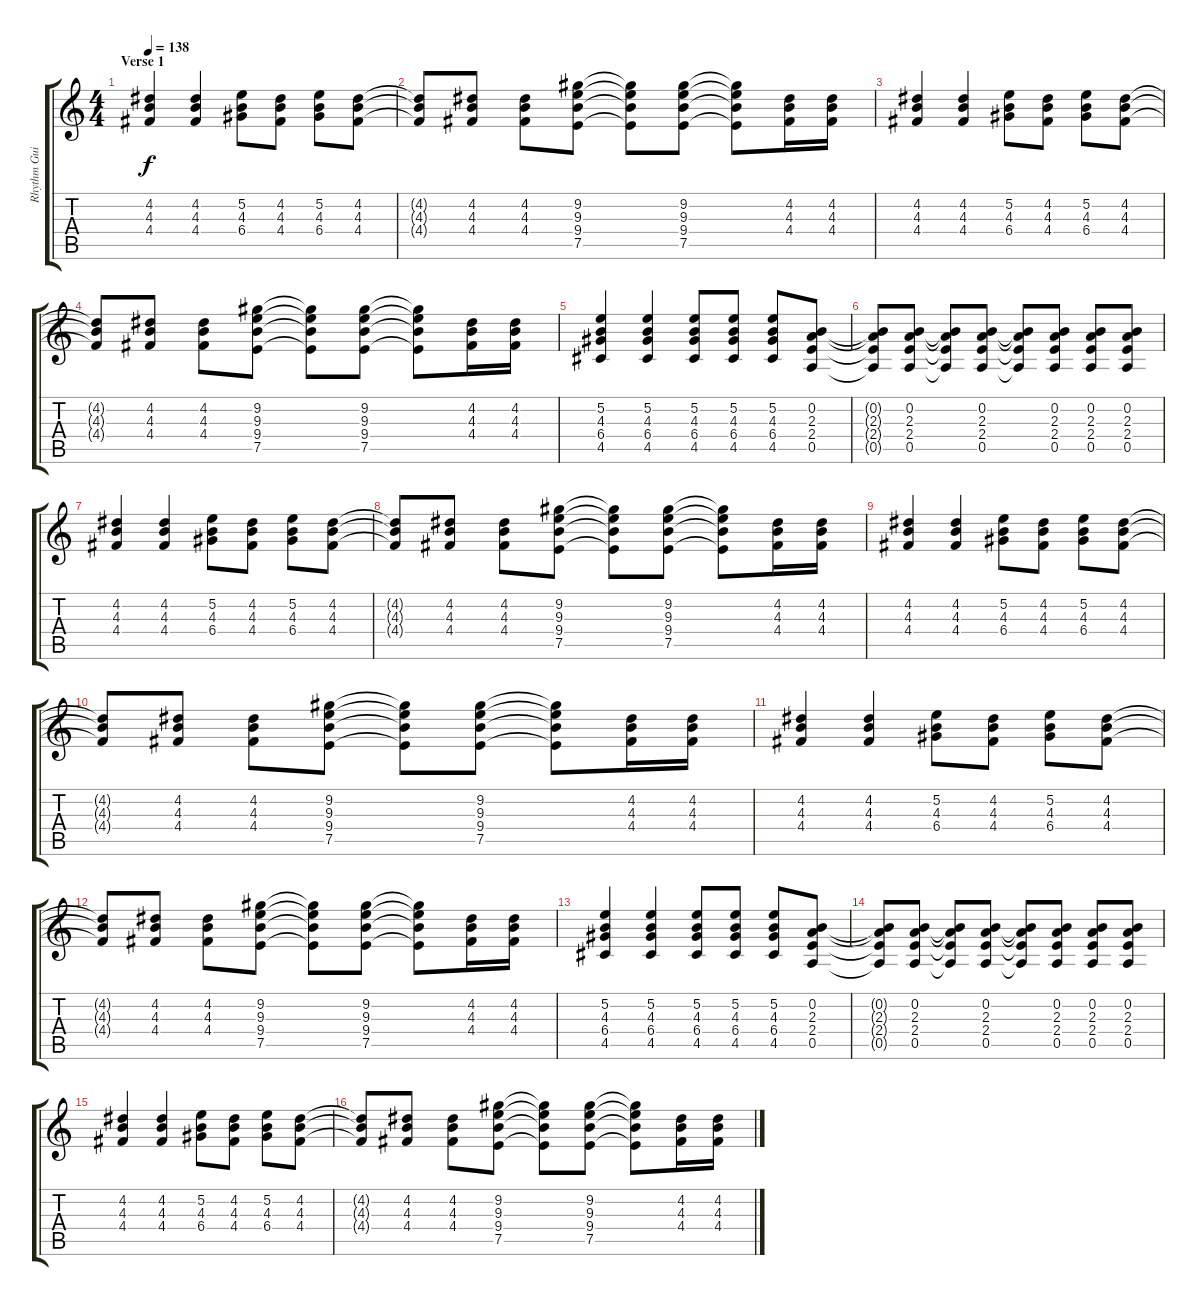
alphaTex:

\track ("Rhythm Guitar 1" "Rhythm Gui") {instrument overdrivenguitar}
\staff {score tabs}
\tuning (E4 B3 G3 D3 A2 E2) {hide}
\ts (4 4)
\section ("" "Verse 1")
\tempo 138
\clef g2
\ks c
(4.2 4.3 4.4).4{dy f} (4.2 4.3 4.4).4 (5.2 4.3 6.4).8 (4.2 4.3 4.4).8 (5.2 4.3 6.4).8 (4.2 4.3 4.4).8 |
(4.2{t} 4.3{t} 4.4{t}).8 (4.2 4.3 4.4).8 (4.2 4.3 4.4).8 (9.2 9.3 9.4 7.5).8 (9.2{t} 9.3{t} 9.4{t} 7.5{t}).8 (9.2 9.3 9.4 7.5).8 (9.2{t} 9.3{t} 9.4{t} 7.5{t}).8 (4.2 4.3 4.4).16 (4.2 4.3 4.4).16 |
(4.2 4.3 4.4).4 (4.2 4.3 4.4).4 (5.2 4.3 6.4).8 (4.2 4.3 4.4).8 (5.2 4.3 6.4).8 (4.2 4.3 4.4).8 |
(4.2{t} 4.3{t} 4.4{t}).8 (4.2 4.3 4.4).8 (4.2 4.3 4.4).8 (9.2 9.3 9.4 7.5).8 (9.2{t} 9.3{t} 9.4{t} 7.5{t}).8 (9.2 9.3 9.4 7.5).8 (9.2{t} 9.3{t} 9.4{t} 7.5{t}).8 (4.2 4.3 4.4).16 (4.2 4.3 4.4).16 |
(5.2 4.3 6.4 4.5).4 (5.2 4.3 6.4 4.5).4 (5.2 4.3 6.4 4.5).8 (5.2 4.3 6.4 4.5).8 (5.2 4.3 6.4 4.5).8 (0.2 2.3 2.4 0.5).8 |
(0.2{t} 2.3{t} 2.4{t} 0.5{t}).8 (0.2 2.3 2.4 0.5).8 (0.2{t} 2.3{t} 2.4{t} 0.5{t}).8 (0.2 2.3 2.4 0.5).8 (0.2{t} 2.3{t} 2.4{t} 0.5{t}).8 (0.2 2.3 2.4 0.5).8 (0.2 2.3 2.4 0.5).8 (0.2 2.3 2.4 0.5).8 |
(4.2 4.3 4.4).4 (4.2 4.3 4.4).4 (5.2 4.3 6.4).8 (4.2 4.3 4.4).8 (5.2 4.3 6.4).8 (4.2 4.3 4.4).8 |
(4.2{t} 4.3{t} 4.4{t}).8 (4.2 4.3 4.4).8 (4.2 4.3 4.4).8 (9.2 9.3 9.4 7.5).8 (9.2{t} 9.3{t} 9.4{t} 7.5{t}).8 (9.2 9.3 9.4 7.5).8 (9.2{t} 9.3{t} 9.4{t} 7.5{t}).8 (4.2 4.3 4.4).16 (4.2 4.3 4.4).16 |
(4.2 4.3 4.4).4 (4.2 4.3 4.4).4 (5.2 4.3 6.4).8 (4.2 4.3 4.4).8 (5.2 4.3 6.4).8 (4.2 4.3 4.4).8 |
(4.2{t} 4.3{t} 4.4{t}).8 (4.2 4.3 4.4).8 (4.2 4.3 4.4).8 (9.2 9.3 9.4 7.5).8 (9.2{t} 9.3{t} 9.4{t} 7.5{t}).8 (9.2 9.3 9.4 7.5).8 (9.2{t} 9.3{t} 9.4{t} 7.5{t}).8 (4.2 4.3 4.4).16 (4.2 4.3 4.4).16 |
(4.2 4.3 4.4).4 (4.2 4.3 4.4).4 (5.2 4.3 6.4).8 (4.2 4.3 4.4).8 (5.2 4.3 6.4).8 (4.2 4.3 4.4).8 |
(4.2{t} 4.3{t} 4.4{t}).8 (4.2 4.3 4.4).8 (4.2 4.3 4.4).8 (9.2 9.3 9.4 7.5).8 (9.2{t} 9.3{t} 9.4{t} 7.5{t}).8 (9.2 9.3 9.4 7.5).8 (9.2{t} 9.3{t} 9.4{t} 7.5{t}).8 (4.2 4.3 4.4).16 (4.2 4.3 4.4).16 |
(5.2 4.3 6.4 4.5).4 (5.2 4.3 6.4 4.5).4 (5.2 4.3 6.4 4.5).8 (5.2 4.3 6.4 4.5).8 (5.2 4.3 6.4 4.5).8 (0.2 2.3 2.4 0.5).8 |
(0.2{t} 2.3{t} 2.4{t} 0.5{t}).8 (0.2 2.3 2.4 0.5).8 (0.2{t} 2.3{t} 2.4{t} 0.5{t}).8 (0.2 2.3 2.4 0.5).8 (0.2{t} 2.3{t} 2.4{t} 0.5{t}).8 (0.2 2.3 2.4 0.5).8 (0.2 2.3 2.4 0.5).8 (0.2 2.3 2.4 0.5).8 |
(4.2 4.3 4.4).4 (4.2 4.3 4.4).4 (5.2 4.3 6.4).8 (4.2 4.3 4.4).8 (5.2 4.3 6.4).8 (4.2 4.3 4.4).8 |
(4.2{t} 4.3{t} 4.4{t}).8 (4.2 4.3 4.4).8 (4.2 4.3 4.4).8 (9.2 9.3 9.4 7.5).8 (9.2{t} 9.3{t} 9.4{t} 7.5{t}).8 (9.2 9.3 9.4 7.5).8 (9.2{t} 9.3{t} 9.4{t} 7.5{t}).8 (4.2 4.3 4.4).16 (4.2 4.3 4.4).16
